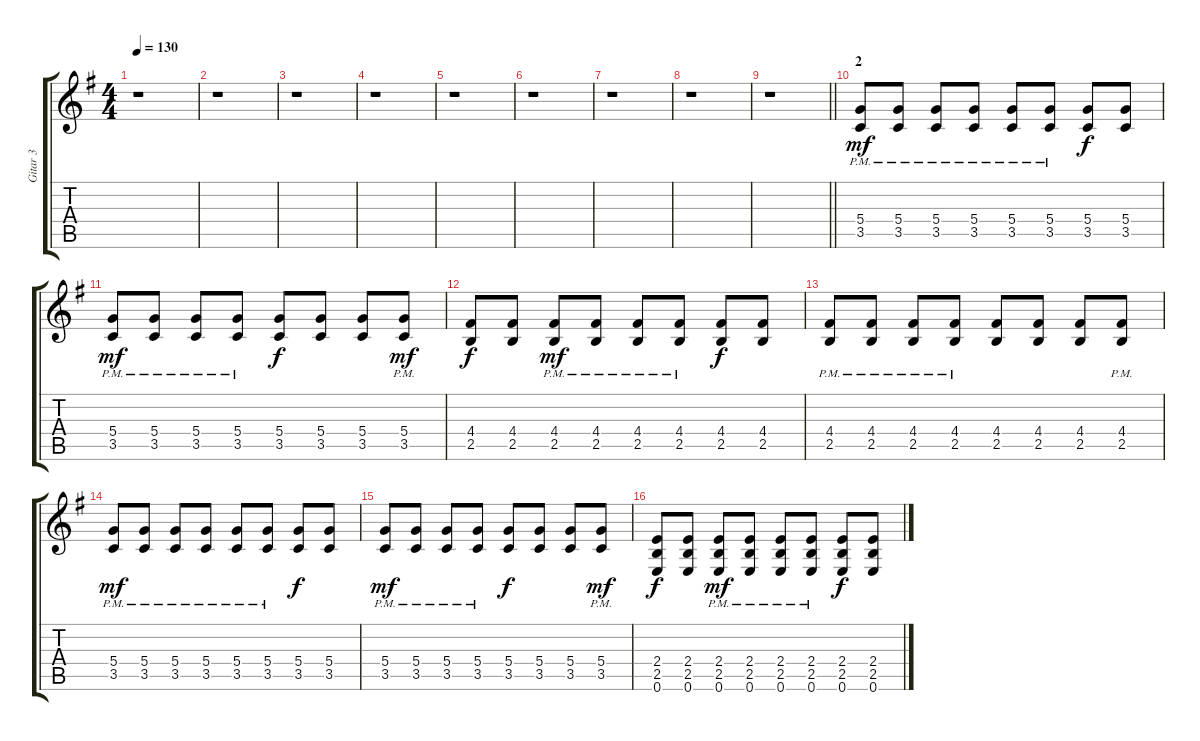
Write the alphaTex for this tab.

\track ("Gitar 3" "Gitar 3") {instrument overdrivenguitar}
\staff {score tabs}
\tuning (E4 B3 G3 D3 A2 E2) {hide}
\ts (4 4)
\tempo 130
\clef g2
\ks g
r.1{dy mf} |
r.1 |
r.1 |
r.1 |
r.1 |
r.1 |
r.1 |
r.1 |
\barLineRight lightlight
r.1 |
\section ("" "2")
(5.4{pm} 3.5{pm}).8 (5.4{pm} 3.5{pm}).8 (5.4{pm} 3.5{pm}).8 (5.4{pm} 3.5{pm}).8 (5.4{pm} 3.5{pm}).8 (5.4{pm} 3.5{pm}).8 (5.4 3.5).8{dy f} (5.4 3.5).8 |
(5.4{pm} 3.5{pm}).8{dy mf} (5.4{pm} 3.5{pm}).8 (5.4{pm} 3.5{pm}).8 (5.4{pm} 3.5{pm}).8 (5.4 3.5).8{dy f} (5.4 3.5).8 (5.4 3.5).8 (5.4{pm} 3.5{pm}).8{dy mf} |
(4.4 2.5).8{dy f} (4.4 2.5).8 (4.4{pm} 2.5{pm}).8{dy mf} (4.4{pm} 2.5{pm}).8 (4.4{pm} 2.5{pm}).8 (4.4{pm} 2.5{pm}).8 (4.4 2.5).8{dy f} (4.4 2.5).8 |
(4.4{pm} 2.5{pm}).8 (4.4{pm} 2.5{pm}).8 (4.4{pm} 2.5{pm}).8 (4.4{pm} 2.5{pm}).8 (4.4 2.5).8 (4.4 2.5).8 (4.4 2.5).8 (4.4{pm} 2.5{pm}).8 |
(5.4{pm} 3.5{pm}).8{dy mf} (5.4{pm} 3.5{pm}).8 (5.4{pm} 3.5{pm}).8 (5.4{pm} 3.5{pm}).8 (5.4{pm} 3.5{pm}).8 (5.4{pm} 3.5{pm}).8 (5.4 3.5).8{dy f} (5.4 3.5).8 |
(5.4{pm} 3.5{pm}).8{dy mf} (5.4{pm} 3.5{pm}).8 (5.4{pm} 3.5{pm}).8 (5.4{pm} 3.5{pm}).8 (5.4 3.5).8{dy f} (5.4 3.5).8 (5.4 3.5).8 (5.4{pm} 3.5{pm}).8{dy mf} |
(2.4 2.5 0.6).8{dy f} (2.4 2.5 0.6).8 (2.4{pm} 2.5{pm} 0.6{pm}).8{dy mf} (2.4{pm} 2.5{pm} 0.6{pm}).8 (2.4{pm} 2.5{pm} 0.6{pm}).8 (2.4{pm} 2.5{pm} 0.6{pm}).8 (2.4 2.5 0.6).8{dy f} (2.4 2.5 0.6).8
